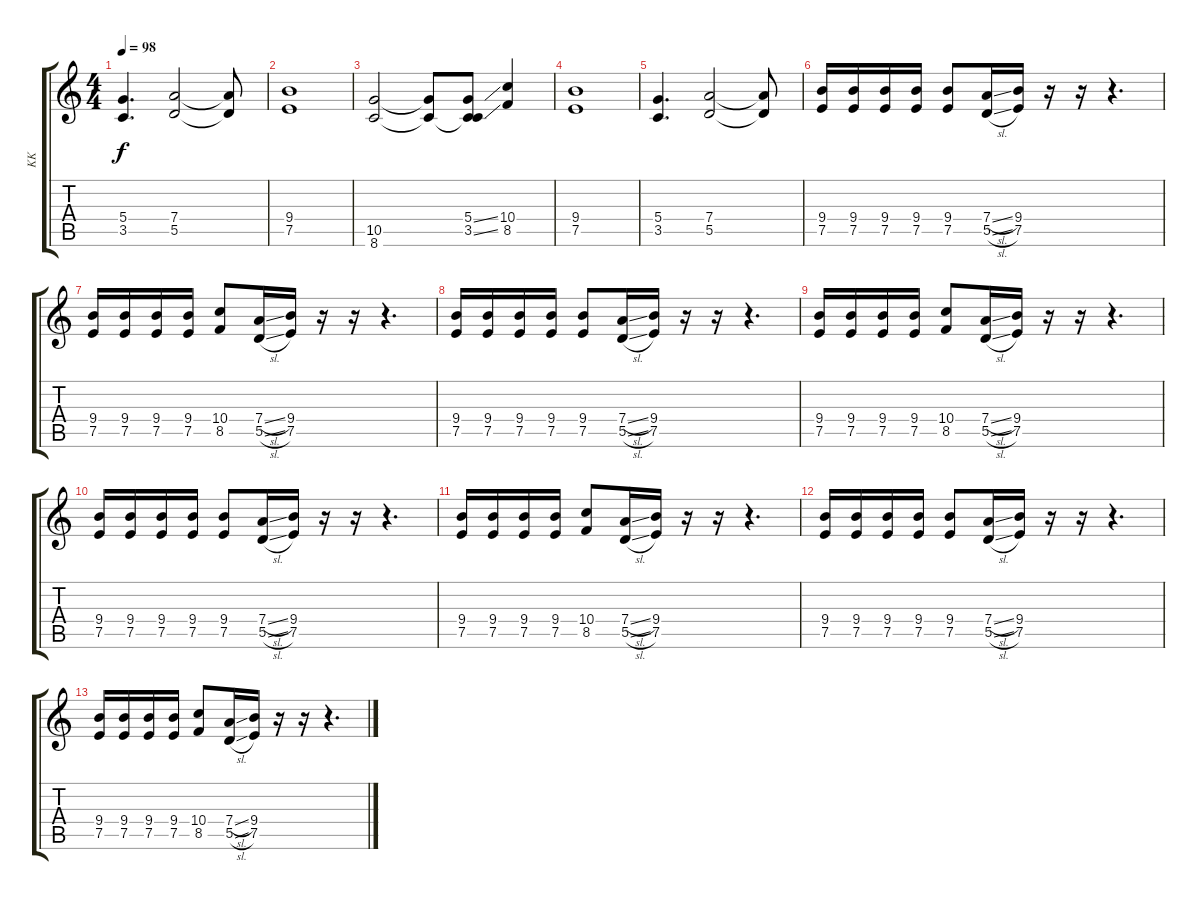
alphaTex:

\track ("KK" "KK") {instrument distortionguitar}
\staff {score tabs}
\tuning (E4 B3 G3 D3 A2 E2) {hide}
\ts (4 4)
\tempo 98
\clef g2
\ks c
(5.4 3.5).4{d dy f} (7.4 5.5).2 (7.4{t} 5.5{t}).8 |
(9.4 7.5).1 |
(10.5 8.6).2 (10.5{t} 8.6{t}).8 (5.4{ss} 3.5{ss} 8.6{t}).8 (10.4 8.5).4 |
(9.4 7.5).1 |
(5.4 3.5).4{d} (7.4 5.5).2 (7.4{t} 5.5{t}).8 |
(9.4 7.5).16 (9.4 7.5).16 (9.4 7.5).16 (9.4 7.5).16 (9.4 7.5).8 (7.4{sl} 5.5{sl}).16 (9.4 7.5).16 r.16 r.16 r.4{d} |
(9.4 7.5).16 (9.4 7.5).16 (9.4 7.5).16 (9.4 7.5).16 (10.4 8.5).8 (7.4{sl} 5.5{sl}).16 (9.4 7.5).16 r.16 r.16 r.4{d} |
(9.4 7.5).16 (9.4 7.5).16 (9.4 7.5).16 (9.4 7.5).16 (9.4 7.5).8 (7.4{sl} 5.5{sl}).16 (9.4 7.5).16 r.16 r.16 r.4{d} |
(9.4 7.5).16 (9.4 7.5).16 (9.4 7.5).16 (9.4 7.5).16 (10.4 8.5).8 (7.4{sl} 5.5{sl}).16 (9.4 7.5).16 r.16 r.16 r.4{d} |
(9.4 7.5).16 (9.4 7.5).16 (9.4 7.5).16 (9.4 7.5).16 (9.4 7.5).8 (7.4{sl} 5.5{sl}).16 (9.4 7.5).16 r.16 r.16 r.4{d} |
(9.4 7.5).16 (9.4 7.5).16 (9.4 7.5).16 (9.4 7.5).16 (10.4 8.5).8 (7.4{sl} 5.5{sl}).16 (9.4 7.5).16 r.16 r.16 r.4{d} |
(9.4 7.5).16 (9.4 7.5).16 (9.4 7.5).16 (9.4 7.5).16 (9.4 7.5).8 (7.4{sl} 5.5{sl}).16 (9.4 7.5).16 r.16 r.16 r.4{d} |
(9.4 7.5).16 (9.4 7.5).16 (9.4 7.5).16 (9.4 7.5).16 (10.4 8.5).8 (7.4{sl} 5.5{sl}).16 (9.4 7.5).16 r.16 r.16 r.4{d}
